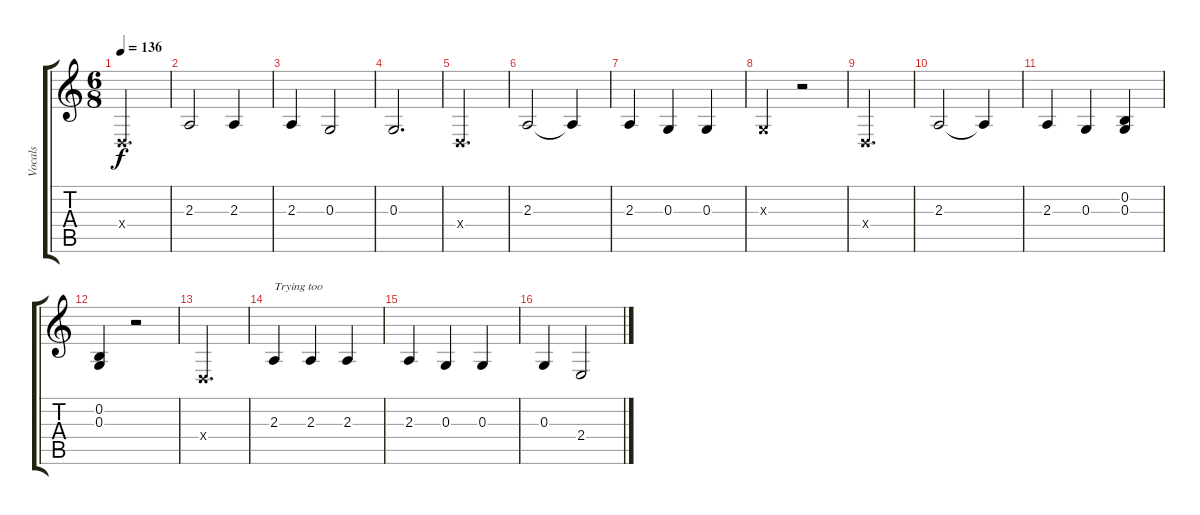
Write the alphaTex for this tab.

\track ("Vocals" "Vocals") {instrument oboe}
\staff {score tabs}
\tuning (E4 B3 G3 D3 A2 E2) {hide}
\ts (6 8)
\tempo 136
\clef g2
\ks c
0.4{x}.2{d dy f} |
2.3.2 2.3.4 |
2.3.4 0.3.2 |
0.3.2{d} |
0.4{x}.2{d} |
2.3.2 2.3{t}.4 |
2.3.4 0.3.4 0.3.4 |
0.3{x}.4 r.2 |
0.4{x}.2{d} |
2.3.2 2.3{t}.4 |
2.3.4 0.3.4 (0.2 0.3).4 |
(0.2 0.3).4 r.2 |
0.4{x}.2{d} |
2.3.4{txt "Trying too"} 2.3.4 2.3.4 |
2.3.4 0.3.4 0.3.4 |
0.3.4 2.4.2
